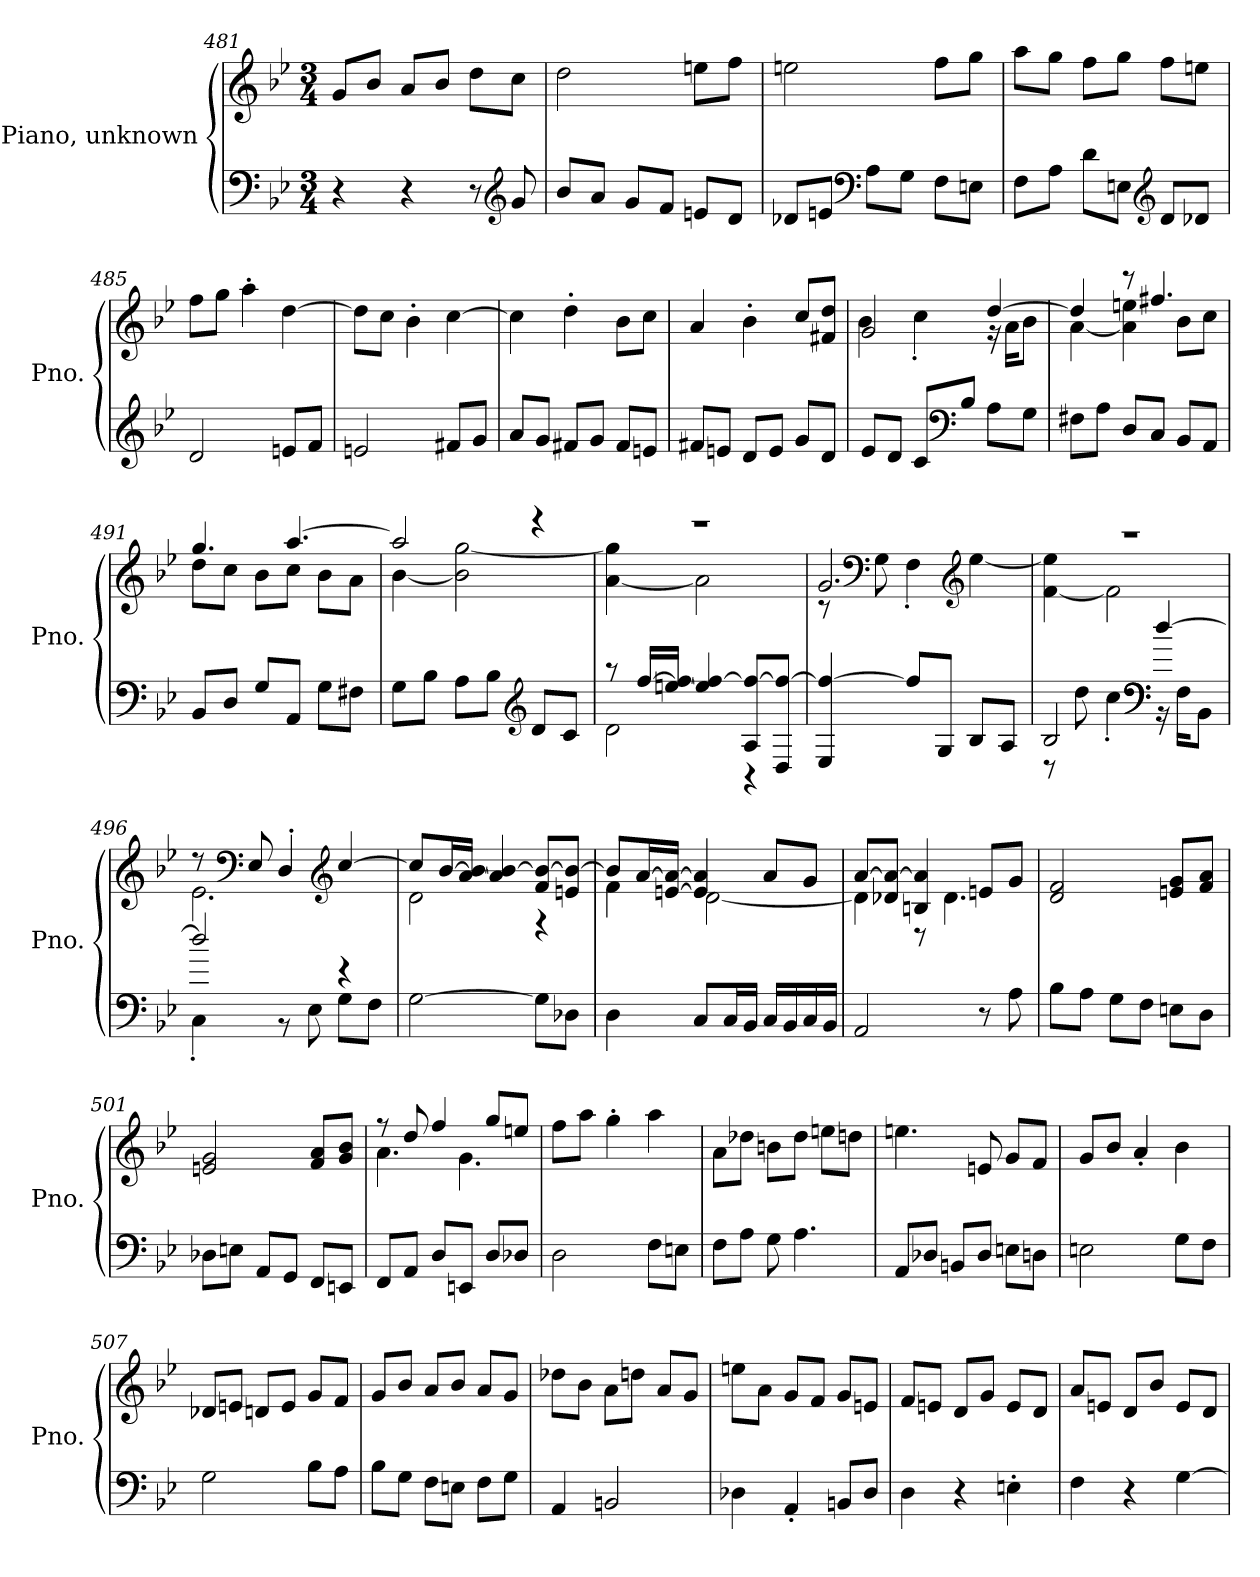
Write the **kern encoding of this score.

**kern	**kern
*part1	*part1
*staff2	*staff1
*I"Piano, unknown	*
*I'Pno.	*
*clefF4	*clefG2
*k[b-e-]	*k[b-e-]
*M3/4	*M3/4
=481	=481
4r	8g/L
.	8b-/J
4r	8a/L
.	8b-/J
8r	8dd\L
*clefG2	*
8g/	8cc\J
!!LO:LB:g=z
=482	=482
8b-/L	2dd\
8a/J	.
8g/L	.
8f/J	.
8en/L	8een\L
8d/J	8ff\J
=483	=483
8d-X/L	2een\
8en/J	.
*clefF4	*
8A\L	.
8G\J	.
8F\L	8ff\L
8En\J	8gg\J
=484	=484
8F\L	8aa\L
8A\J	8gg\J
8d\L	8ff\L
8En\J	8gg\J
*clefG2	*
8d/L	8ff\L
8d-X/J	8een\J
=485	=485
2d/	8ff\L
.	8gg\J
.	4aa'\
8en/L	[4dd\
8f/J	.
=486	=486
2en/	8dd\L]
.	8cc\J
.	4b-'\
8f#X/L	[4cc\
8g/J	.
!!LO:PB:g=z
=487	=487
8a/L	4cc\]
8g/J	.
8f#X/L	4dd'\
8g/J	.
8f#/L	8b-\L
8en/J	8cc\J
=488	=488
8f#X/L	4a/
8en/J	.
8d/L	4b-'\
8e/J	.
8g/L	8cc/L
8d/J	8f#X/ 8dd/J
=489	=489
*	*^
8e-/L	2g/	4b-\
8d/J	.	.
8c/L	.	4cc'\
*clefF4	*	*
8B-/J	.	.
8A\L	[4dd/	16r
.	.	16a\KL
8G\J	.	8b-\J
=490	=490	=490
8F#X\L	4dd/]	[4a\
8A\J	.	.
8D/L	8r	4a\] 4een\
8C/J	4.ff#X/	.
8BB-/L	.	8b-\L
8AA/J	.	8cc\J
=491	=491	=491
8BB-/L	4.gg/	8dd\L
8D/J	.	8cc\J
8G/L	.	8b-\L
8AA/J	[4.aa/	8cc\J
8G\L	.	8b-\L
8F#X\J	.	8a\J
!!LO:LB:g=z	!!
=492	=492	=492
8G\L	2aa/]	[4b-\
8B-\J	.	.
8A\L	.	2b-\] [2gg\
8B-\J	.	.
*clefG2	*	*
8d/L	4r	.
8c/J	.	.
=493	=493	=493
*^	*	*
8r	2d\	2.r	[4a\ 4gg\]
[16ff/LL	.	.	.
[16een/ 16ff/]JJ	.	.	.
4ee/] [4ff/	.	.	2a\]
8A/ 8ff/_L	4r	.	.
8D/ 8ff/_J	.	.	.
*v	*v	*	*
=494	=494	=494
4E-/ 4ff/_	2.g/	8r
*	*clefF4	*
.	.	8G\
8ff/L]	.	4F'\
8G/J	.	.
*	*clefG2	*
8B-/L	.	[4ee-\
8A/J	.	.
=495	=495	=495
*^	*	*
2B-/	8r	2.r	[4f\ 4ee-\]
.	8dd\	.	.
.	4cc'\	.	2f\]
*clefF4	*	*	*
[4dd/	16r	.	.
.	16F\KL	.	.
.	8BB-\J	.	.
!!LO:LB:g=z	!!
=496	=496	=496	=496
2dd/]	4C'\	8r	2.e-\
*	*	*clefF4	*
.	.	8E-/	.
.	8r	4D'/	.
.	8E-\	.	.
*	*	*clefG2	*
4r	8G\L	[4cc/	.
.	8F\J	.	.
*v	*v	*	*
=497	=497	=497
[2G\	8cc/L]	2d\
.	[16b-/L	.
.	[16a/ 16b-/]JJ	.
.	4a/] [4b-/	.
8G\L]	8f/ 8b-/_L	4r
8D-X\J	8en/ 8b-/_J	.
=498	=498	=498
4D\	8b-/L]	4f\
.	[16a/L	.
.	[16en/ 16a/_JJ	.
8C/L	4e/] 4a/]	[2d\
16C/L	.	.
16BB-/JJ	.	.
16C/LL	8a/L	.
16BB-/	.	.
16C/	8g/J	.
16BB-/JJ	.	.
=499	=499	=499
2AA/	[8a/L	4d\]
.	8d-X/ 8a/_J	.
.	4Bn/ 4a/]	8r
.	.	4.d-\
8r	8en/L	.
8A\	8g/J	.
*	*v	*v
!!LO:LB:g=z
=500	=500
8B-\L	2d/ 2f/
8A\J	.
8G\L	.
8F\J	.
8En\L	8en/ 8g/L
8D\J	8f/ 8a/J
=501	=501
8D-X\L	2en/ 2g/
8En\J	.
8AA/L	.
8GG/J	.
8FF/L	8f/ 8a/L
8EEn/J	8g/ 8b-/J
=502	=502
*	*^
8FF/L	8r	4.a\
8AA/J	8dd/	.
8D/L	4ff/	.
8EEn/J	.	4.g\
8D/L	8gg/L	.
8D-X/J	8een/J	.
*	*v	*v
=503	=503
2D\	8ff\L
.	8aa\J
.	4gg'\
8F\L	4aa\
8En\J	.
=504	=504
8F\L	8a\L
8A\J	8dd-X\J
8G\	8bn\L
4.A\	8dd-\J
.	8een\L
.	8ddn\J
!!LO:LB:g=z
=505	=505
8AA/L	4.een\
8D-X/J	.
8BBn/L	.
8D-/J	8en/
8En\L	8g/L
8Dn\J	8f/J
=506	=506
2En\	8g/L
.	8b-/J
.	4a'/
8G\L	4b-\
8F\J	.
=507	=507
2G\	8d-X/L
.	8en/J
.	8dn/L
.	8e/J
8B-\L	8g/L
8A\J	8f/J
=508	=508
8B-\L	8g/L
8G\J	8b-/J
8F\L	8a/L
8En\J	8b-/J
8F\L	8a/L
8G\J	8g/J
=509	=509
4AA/	8dd-X\L
.	8b-\J
2BBn/	8a\L
.	8ddn\J
.	8a/L
.	8g/J
!!LO:LB:g=z
=510	=510
4D-X\	8een\L
.	8a\J
4AA'/	8g/L
.	8f/J
8BBn/L	8g/L
8D-/J	8en/J
=511	=511
4D\	8f/L
.	8en/J
4r	8d/L
.	8g/J
4En'\	8e/L
.	8d/J
=512	=512
4F\	8a/L
.	8en/J
4r	8d/L
.	8b-/J
[4G\	8e/L
.	8d/J
=	=
*-	*-
